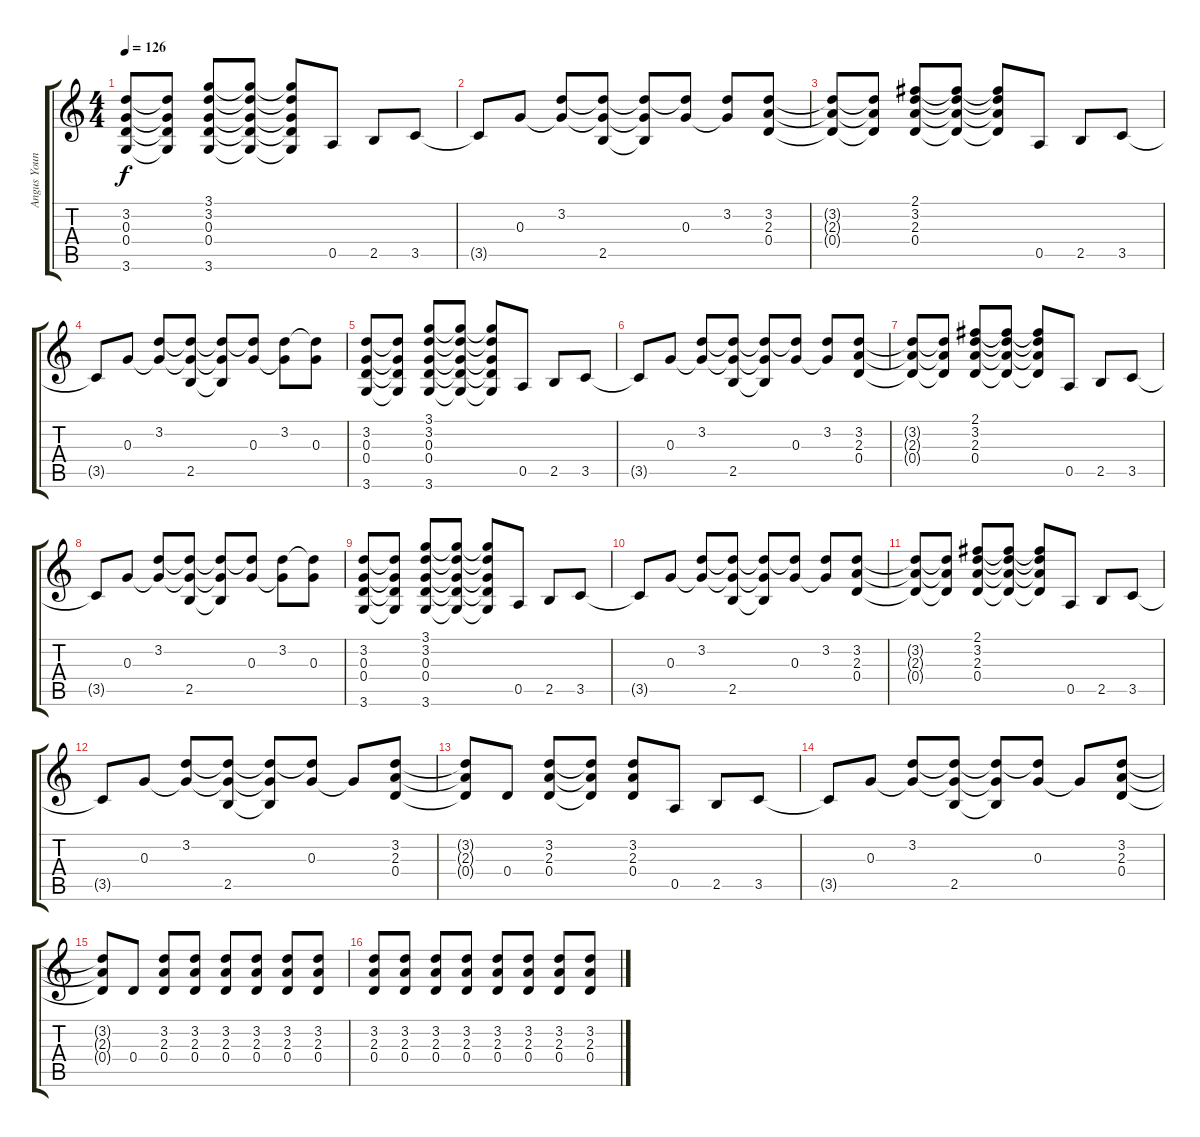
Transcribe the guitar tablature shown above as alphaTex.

\track ("Angus Young (Lead Guitar)" "Angus Youn") {instrument overdrivenguitar}
\staff {score tabs}
\tuning (E4 B3 G3 D3 A2 E2) {hide}
\ts (4 4)
\tempo 126
\clef g2
\ks c
(3.2 0.3 0.4 3.6).8{dy f} (3.2{t} 0.3{t} 0.4{t} 3.6{t}).8 (3.1 3.2 0.3 0.4 3.6).8 (3.1{t} 3.2{t} 0.3{t} 0.4{t} 3.6{t}).8 (3.1{t} 3.2{t} 0.3{t} 0.4{t} 3.6{t}).8 0.5.8 2.5.8 3.5.8 |
3.5{t}.8 0.3.8 (3.2 0.3{t}).8 (3.2{t} 0.3{t} 2.5).8 (3.2{t} 0.3{t} 2.5{t}).8 (3.2{t} 0.3).8 (3.2 0.3{t}).8 (3.2 2.3 0.4).8 |
(3.2{t} 2.3{t} 0.4{t}).8 (3.2{t} 2.3{t} 0.4{t}).8 (2.1 3.2 2.3 0.4).8 (2.1{t} 3.2{t} 2.3{t} 0.4{t}).8 (2.1{t} 3.2{t} 2.3{t} 0.4{t}).8 0.5.8 2.5.8 3.5.8 |
3.5{t}.8 0.3.8 (3.2 0.3{t}).8 (3.2{t} 0.3{t} 2.5).8 (3.2{t} 0.3{t} 2.5{t}).8 (3.2{t} 0.3).8 (3.2 0.3{t}).8 (3.2{t} 0.3).8 |
(3.2 0.3 0.4 3.6).8 (3.2{t} 0.3{t} 0.4{t} 3.6{t}).8 (3.1 3.2 0.3 0.4 3.6).8 (3.1{t} 3.2{t} 0.3{t} 0.4{t} 3.6{t}).8 (3.1{t} 3.2{t} 0.3{t} 0.4{t} 3.6{t}).8 0.5.8 2.5.8 3.5.8 |
3.5{t}.8 0.3.8 (3.2 0.3{t}).8 (3.2{t} 0.3{t} 2.5).8 (3.2{t} 0.3{t} 2.5{t}).8 (3.2{t} 0.3).8 (3.2 0.3{t}).8 (3.2 2.3 0.4).8 |
(3.2{t} 2.3{t} 0.4{t}).8 (3.2{t} 2.3{t} 0.4{t}).8 (2.1 3.2 2.3 0.4).8 (2.1{t} 3.2{t} 2.3{t} 0.4{t}).8 (2.1{t} 3.2{t} 2.3{t} 0.4{t}).8 0.5.8 2.5.8 3.5.8 |
3.5{t}.8 0.3.8 (3.2 0.3{t}).8 (3.2{t} 0.3{t} 2.5).8 (3.2{t} 0.3{t} 2.5{t}).8 (3.2{t} 0.3).8 (3.2 0.3{t}).8 (3.2{t} 0.3).8 |
(3.2 0.3 0.4 3.6).8 (3.2{t} 0.3{t} 0.4{t} 3.6{t}).8 (3.1 3.2 0.3 0.4 3.6).8 (3.1{t} 3.2{t} 0.3{t} 0.4{t} 3.6{t}).8 (3.1{t} 3.2{t} 0.3{t} 0.4{t} 3.6{t}).8 0.5.8 2.5.8 3.5.8 |
3.5{t}.8 0.3.8 (3.2 0.3{t}).8 (3.2{t} 0.3{t} 2.5).8 (3.2{t} 0.3{t} 2.5{t}).8 (3.2{t} 0.3).8 (3.2 0.3{t}).8 (3.2 2.3 0.4).8 |
(3.2{t} 2.3{t} 0.4{t}).8 (3.2{t} 2.3{t} 0.4{t}).8 (2.1 3.2 2.3 0.4).8 (2.1{t} 3.2{t} 2.3{t} 0.4{t}).8 (2.1{t} 3.2{t} 2.3{t} 0.4{t}).8 0.5.8 2.5.8 3.5.8 |
3.5{t}.8 0.3.8 (3.2 0.3{t}).8 (3.2{t} 0.3{t} 2.5).8 (3.2{t} 0.3{t} 2.5{t}).8 (3.2{t} 0.3).8 0.3{t}.8 (3.2 2.3 0.4).8 |
(3.2{t} 2.3{t} 0.4{t}).8 0.4.8 (3.2 2.3 0.4).8 (3.2{t} 2.3{t} 0.4{t}).8 (3.2 2.3 0.4).8 0.5.8 2.5.8 3.5.8 |
3.5{t}.8 0.3.8 (3.2 0.3{t}).8 (3.2{t} 0.3{t} 2.5).8 (3.2{t} 0.3{t} 2.5{t}).8 (3.2{t} 0.3).8 0.3{t}.8 (3.2 2.3 0.4).8 |
(3.2{t} 2.3{t} 0.4{t}).8 0.4.8 (3.2 2.3 0.4).8 (3.2 2.3 0.4).8 (3.2 2.3 0.4).8 (3.2 2.3 0.4).8 (3.2 2.3 0.4).8 (3.2 2.3 0.4).8 |
(3.2 2.3 0.4).8 (3.2 2.3 0.4).8 (3.2 2.3 0.4).8 (3.2 2.3 0.4).8 (3.2 2.3 0.4).8 (3.2 2.3 0.4).8 (3.2 2.3 0.4).8 (3.2 2.3 0.4).8
